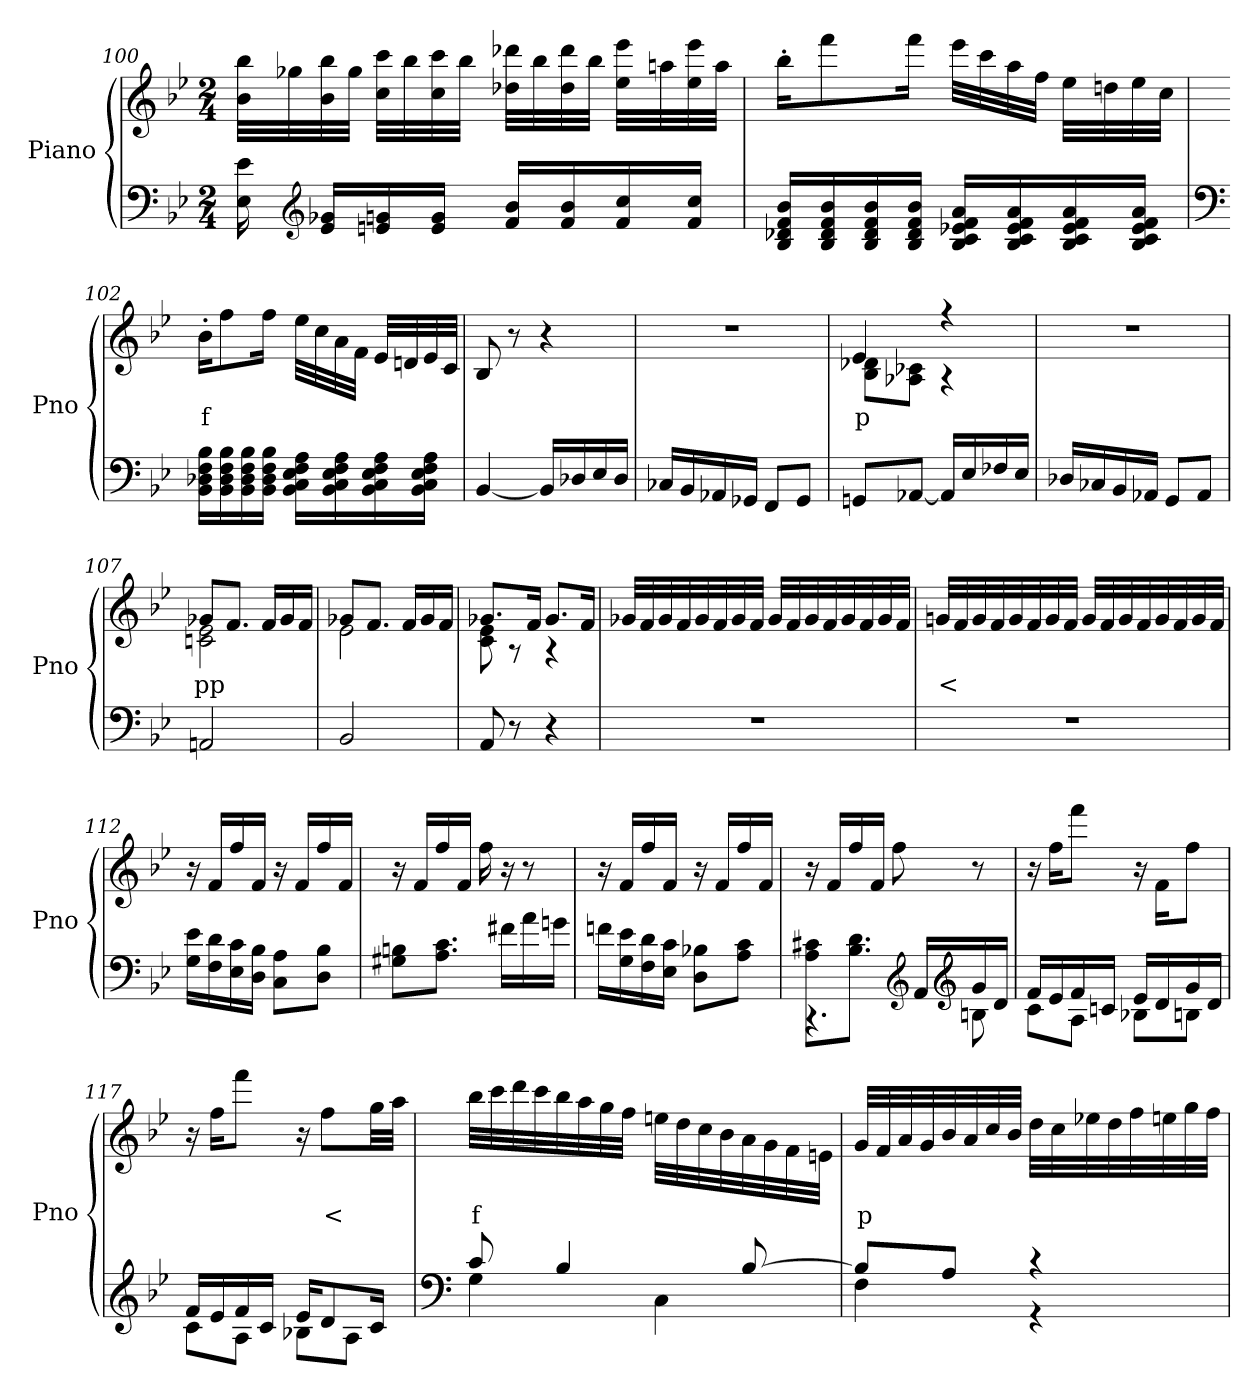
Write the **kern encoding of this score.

**kern	**kern	**text
*part2	*part1	*part1
*staff2	*staff1	*staff1
*I"Piano	*I"Piano	*
*I'Pno	*I'Pno	*
!!LO:LB:g=z
*clefF4	*clefG2	*
*k[b-e-]	*k[b-e-]	*
*B-:	*B-:	*
*M2/4	*M2/4	*
=100	=100	=100
16E-\ 16e-\	32b-\ 32bb-\LLL	.
.	32gg-X\	.
*clefG2	*	*
16e-/ 16g-X/LL	32b-\ 32bb-\	.
.	32gg-\JJJ	.
16en/ 16gn/	32cc\ 32ccc\LLL	.
.	32bb-\	.
16e/ 16g/JJ	32cc\ 32ccc\	.
.	32bb-\JJJ	.
16f/ 16b-/LL	32dd-X\ 32ddd-X\LLL	.
.	32bb-\	.
16f/ 16b-/	32dd-\ 32ddd-\	.
.	32bb-\JJJ	.
16f/ 16cc/	32ee-\ 32eee-\LLL	.
.	32aan\	.
16f/ 16cc/JJ	32ee-\ 32eee-\	.
.	32aa\JJJ	.
=101	=101	=101
16B-/ 16d-X/ 16f/ 16b-/LL	16bb-'\KL	.
16B-/ 16d-/ 16f/ 16b-/	8fff\	.
16B-/ 16d-/ 16f/ 16b-/	.	.
16B-/ 16d-/ 16f/ 16b-/JJ	16fff\Jk	.
16B-/ 16c/ 16e-X/ 16f/ 16a/LL	32eee-\LLL	.
.	32ccc\	.
16B-/ 16c/ 16e-/ 16f/ 16a/	32aa\	.
.	32ff\JJJ	.
16B-/ 16c/ 16e-/ 16f/ 16a/	32ee-\LLL	.
.	32ddn\	.
16B-/ 16c/ 16e-/ 16f/ 16a/JJ	32ee-\	.
.	32cc\JJJ	.
=102	=102	=102
*clefF4	*	*
16BB-\ 16D-X\ 16F\ 16B-\LL	16b-'\KL	f
16BB-\ 16D-\ 16F\ 16B-\	8ff\	.
16BB-\ 16D-\ 16F\ 16B-\	.	.
16BB-\ 16D-\ 16F\ 16B-\JJ	16ff\Jk	.
16BB-\ 16C\ 16E-\ 16F\ 16A\LL	32ee-\LLL	.
.	32cc\	.
16BB-\ 16C\ 16E-\ 16F\ 16A\	32a\	.
.	32f\JJJ	.
16BB-\ 16C\ 16E-\ 16F\ 16A\	32e-/LLL	.
.	32dn/	.
16BB-\ 16C\ 16E-\ 16F\ 16A\JJ	32e-/	.
.	32c/JJJ	.
!!LO:LB:g=z
=103	=103	=103
[4BB-/	8B-/	.
.	8r	.
16BB-/LL]	4r	.
16D-X/	.	.
16E-/	.	.
16D-/JJ	.	.
=104	=104	=104
16C-X/LL	2r	.
16BB-/	.	.
16AA-X/	.	.
16GG-X/JJ	.	.
8FF/L	.	.
8GG-/J	.	.
=105	=105	=105
*	*^	*
8GGn/L	4e-/	8B-\ 8d-X\L	p
[8AA-X/J	.	8A-X\ 8c-X\J	.
16AA-/LL]	4r	4r	.
16E-/	.	.	.
16F-X/	.	.	.
16E-/JJ	.	.	.
*	*v	*v	*
=106	=106	=106
16D-X/LL	2r	.
16C-X/	.	.
16BB-/	.	.
16AA-X/JJ	.	.
8GG/L	.	.
8AA-/J	.	.
=107	=107	=107
*	*^	*
2AAn/	8g-X/L	2cn\ 2e-\	pp
.	8.f/J	.	.
.	16f/LL	.	.
.	16g-/	.	.
.	16f/JJ	.	.
=108	=108	=108	=108
2BB-/	8g-X/L	2e-\	.
.	8.f/J	.	.
.	16f/LL	.	.
.	16g-/	.	.
.	16f/JJ	.	.
!!LO:LB:g=z	!!
=109	=109	=109	=109
8AA/	8.g-X/L	8c\ 8e-\	.
8r	.	8r	.
.	16f/Jk	.	.
4r	8.g-/L	4r	.
.	16f/Jk	.	.
*	*v	*v	*
=110	=110	=110
2r	32g-X/LLL	.
.	32f/	.
.	32g-/	.
.	32f/	.
.	32g-/	.
.	32f/	.
.	32g-/	.
.	32f/JJJ	.
.	32g-/LLL	.
.	32f/	.
.	32g-/	.
.	32f/	.
.	32g-/	.
.	32f/	.
.	32g-/	.
.	32f/JJJ	.
=111	=111	=111
2r	32gn/LLL	<
.	32f/	.
.	32g/	.
.	32f/	.
.	32g/	.
.	32f/	.
.	32g/	.
.	32f/JJJ	.
.	32g/LLL	.
.	32f/	.
.	32g/	.
.	32f/	.
.	32g/	.
.	32f/	.
.	32g/	.
.	32f/JJJ	.
=112	=112	=112
16G\ 16e-\LL	16r	.
16F\ 16d\	16f/LL	.
16E-\ 16c\	16ff/	.
16D\ 16B-\JJ	16f/JJ	.
8C\ 8A\L	16r	.
.	16f/LL	.
8D\ 8B-\J	16ff/	.
.	16f/JJ	.
!!LO:LB:g=z
=113	=113	=113
8G#X\ 8Bn\L	16r	.
.	16f/LL	.
8.A\ 8.c\J	16ff/	.
.	16f/JJ	.
.	16ff\	.
16f#X\LL	16r	.
16a\	8r	.
16gn\JJ	.	.
=114	=114	=114
16fn\LL	16r	.
16G\ 16e-\	16f/LL	.
16F\ 16d\	16ff/	.
16E-\ 16c\JJ	16f/JJ	.
8D\ 8B-X\L	16r	.
.	16f/LL	.
8A\ 8c\J	16ff/	.
.	16f/JJ	.
=115	=115	=115
*^	*	*
8A\ 8c#X\L	4.r	16r	.
.	.	16f/LL	.
8.B-\ 8.d\J	.	16ff/	.
.	.	16f/JJ	.
.	.	8ff\	.
*clefG2	*	*	*
16f/LL	.	.	.
*clefG2	*	*	*
16g/	8Bn\	8r	.
16d/JJ	.	.	.
=116	=116	=116	=116
16f/LL	8c\L	16r	.
16e-/	.	16ff\KL	.
16f/	8A\J	8fff\J	.
16cn/JJ	.	.	.
16e-/LL	8B-X\L	16r	.
16d/	.	16f\KL	.
16g/	8Bn\J	8ff\J	.
16d/JJ	.	.	.
!!LO:PB:g=z
=117	=117	=117	=117
16f/LL	8c\L	16r	.
16e-/	.	16ff\KL	.
16f/	8A\J	8fff\J	.
16c/JJ	.	.	.
16e-/KL	8B-X\L	16r	.
8d/	.	8ff\L	<
.	8A\J	.	.
16c/Jk	.	32gg\LL	.
.	.	32aa\JJJ	.
=118	=118	=118	=118
*clefF4	*	*	*
8c/	4G\	32bb-\LLL	f
.	.	32ccc\	.
.	.	32ddd\	.
.	.	32ccc\	.
4B-/	.	32bb-\	.
.	.	32aa\	.
.	.	32gg\	.
.	.	32ff\JJJ	.
.	4C\	32een\LLL	.
.	.	32dd\	.
.	.	32cc\	.
.	.	32b-\	.
[8B-/	.	32a\	.
.	.	32g\	.
.	.	32f\	.
.	.	32en\JJJ	.
=119	=119	=119	=119
8B-/L]	4F\	32g/LLL	p
.	.	32f/	.
.	.	32a/	.
.	.	32g/	.
8A/J	.	32b-/	.
.	.	32a/	.
.	.	32cc/	.
.	.	32b-/JJJ	.
4r	4r	32dd\LLL	.
.	.	32cc\	.
.	.	32ee-X\	.
.	.	32dd\	.
.	.	32ff\	.
.	.	32een\	.
.	.	32gg\	.
.	.	32ff\JJJ	.
*v	*v	*	*
=	=	=
*-	*-	*-
